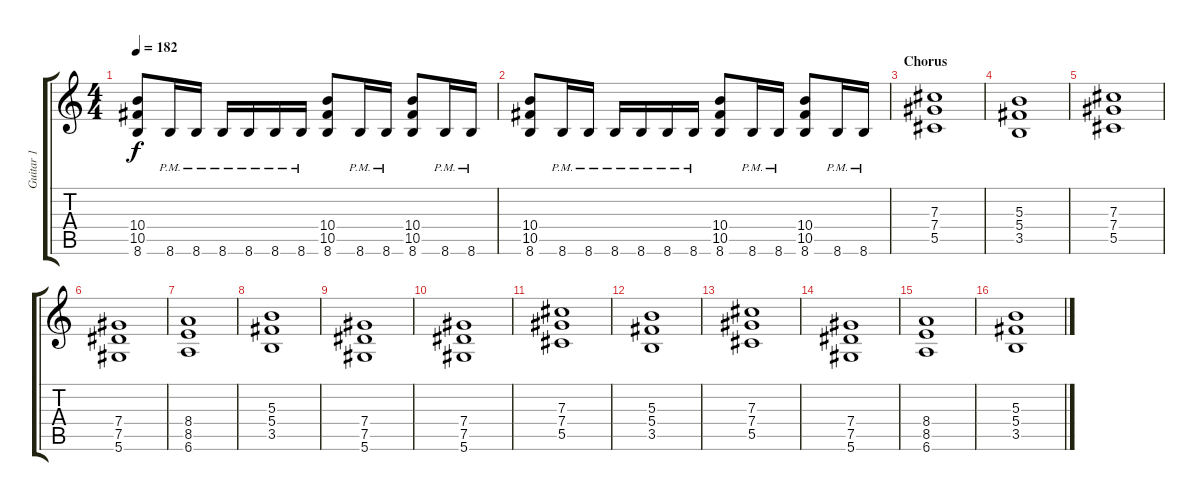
\track ("Guitar 1" "Guitar 1") {instrument distortionguitar}
\staff {score tabs}
\tuning (Eb4 Bb3 Gb3 Db3 Ab2 Eb2) {hide}
\ts (4 4)
\tempo 182
\clef g2
\ks c
(10.4 10.5 8.6).8{dy f} 8.6{pm}.16 8.6{pm}.16 8.6{pm}.16 8.6{pm}.16 8.6{pm}.16 8.6{pm}.16 (10.4 10.5 8.6).8 8.6{pm}.16 8.6{pm}.16 (10.4 10.5 8.6).8 8.6{pm}.16 8.6{pm}.16 |
(10.4 10.5 8.6).8 8.6{pm}.16 8.6{pm}.16 8.6{pm}.16 8.6{pm}.16 8.6{pm}.16 8.6{pm}.16 (10.4 10.5 8.6).8 8.6{pm}.16 8.6{pm}.16 (10.4 10.5 8.6).8 8.6{pm}.16 8.6{pm}.16 |
\section ("" "Chorus")
(7.3 7.4 5.5).1 |
(5.3 5.4 3.5).1 |
(7.3 7.4 5.5).1 |
(7.4 7.5 5.6).1 |
(8.4 8.5 6.6).1{volume 10} |
(5.3 5.4 3.5).1 |
(7.4 7.5 5.6).1 |
(7.4 7.5 5.6).1 |
(7.3 7.4 5.5).1{volume 13} |
(5.3 5.4 3.5).1 |
(7.3 7.4 5.5).1 |
(7.4 7.5 5.6).1 |
(8.4 8.5 6.6).1{volume 10} |
(5.3 5.4 3.5).1
